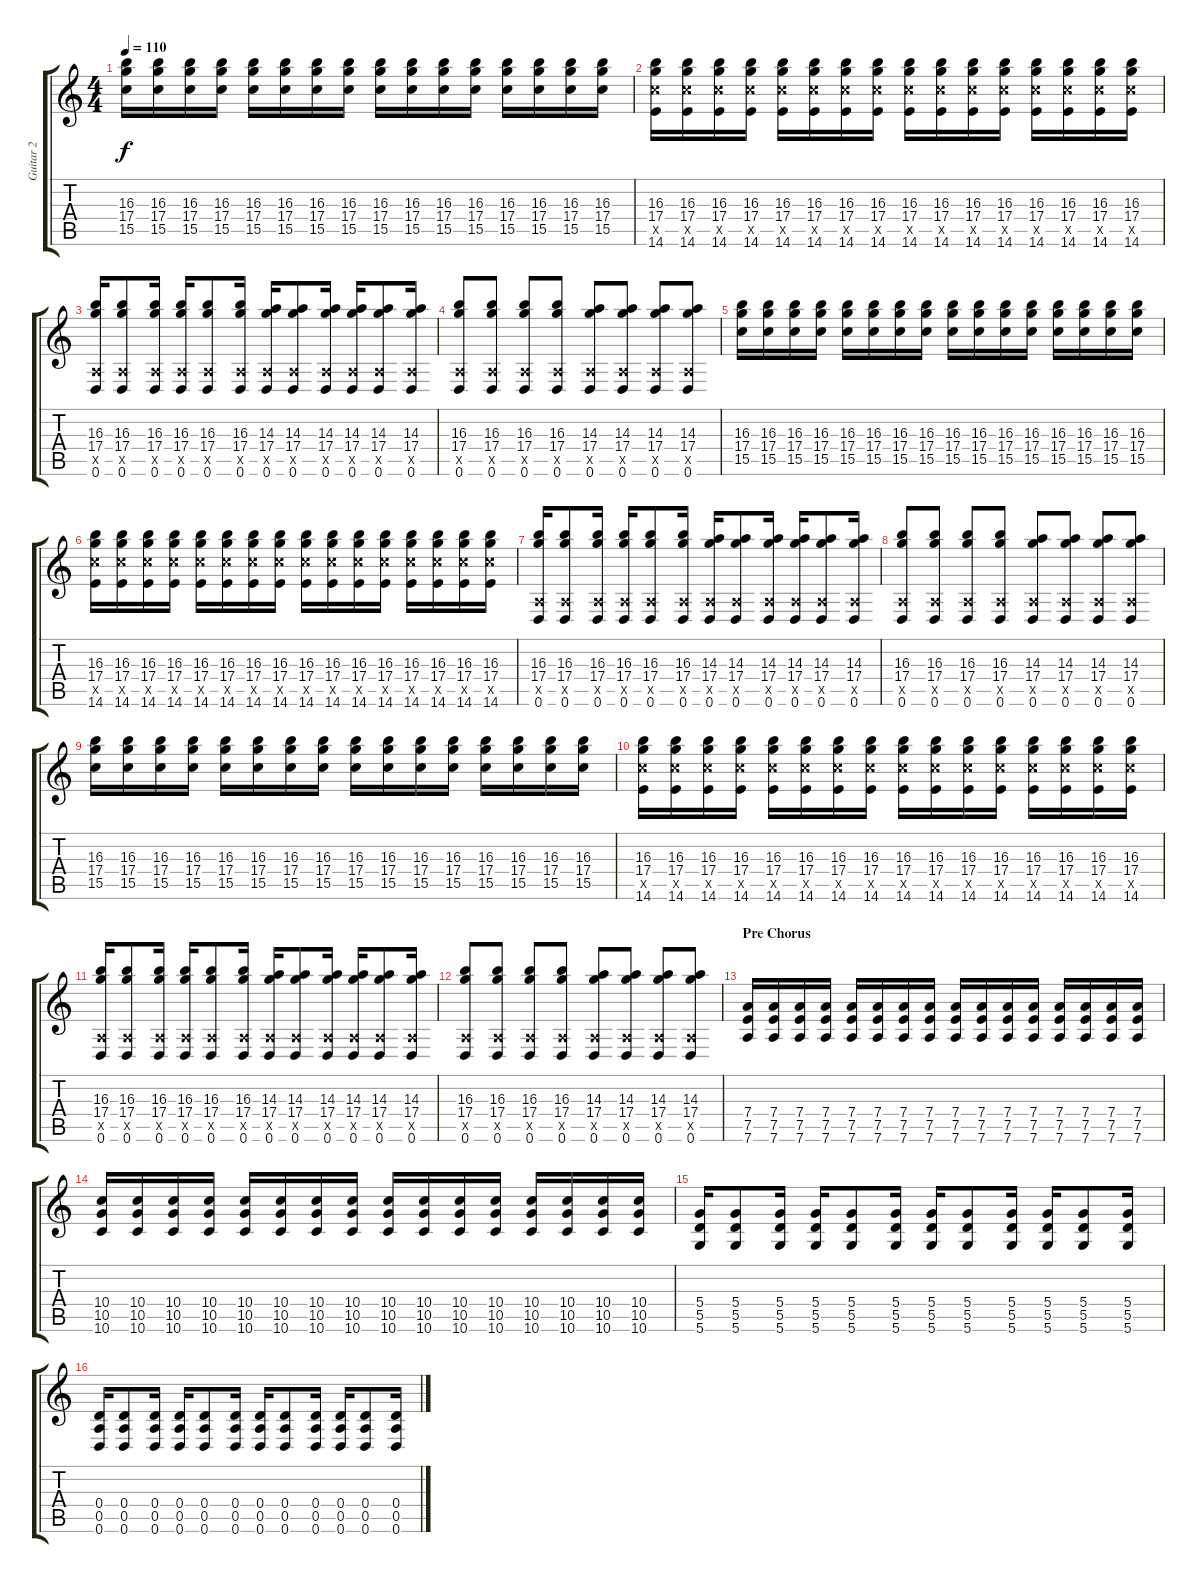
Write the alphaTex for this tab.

\track ("Guitar 2" "Guitar 2") {instrument acousticguitarnylon}
\staff {score tabs}
\tuning (E4 B3 G3 D3 A2 D2) {hide}
\ts (4 4)
\tempo 110
\clef g2
\ks c
(16.3 17.4 15.5).16{dy f} (16.3 17.4 15.5).16 (16.3 17.4 15.5).16 (16.3 17.4 15.5).16 (16.3 17.4 15.5).16 (16.3 17.4 15.5).16 (16.3 17.4 15.5).16 (16.3 17.4 15.5).16 (16.3 17.4 15.5).16 (16.3 17.4 15.5).16 (16.3 17.4 15.5).16 (16.3 17.4 15.5).16 (16.3 17.4 15.5).16 (16.3 17.4 15.5).16 (16.3 17.4 15.5).16 (16.3 17.4 15.5).16 |
(16.3 17.4 15.5{x} 14.6).16 (16.3 17.4 15.5{x} 14.6).16 (16.3 17.4 15.5{x} 14.6).16 (16.3 17.4 15.5{x} 14.6).16 (16.3 17.4 15.5{x} 14.6).16 (16.3 17.4 15.5{x} 14.6).16 (16.3 17.4 15.5{x} 14.6).16 (16.3 17.4 15.5{x} 14.6).16 (16.3 17.4 15.5{x} 14.6).16 (16.3 17.4 15.5{x} 14.6).16 (16.3 17.4 15.5{x} 14.6).16 (16.3 17.4 15.5{x} 14.6).16 (16.3 17.4 15.5{x} 14.6).16 (16.3 17.4 15.5{x} 14.6).16 (16.3 17.4 15.5{x} 14.6).16 (16.3 17.4 15.5{x} 14.6).16 |
(16.3 17.4 0.5{x} 0.6).16 (16.3 17.4 0.5{x} 0.6).8 (16.3 17.4 0.5{x} 0.6).16 (16.3 17.4 0.5{x} 0.6).16 (16.3 17.4 0.5{x} 0.6).8 (16.3 17.4 0.5{x} 0.6).16 (14.3 17.4 0.5{x} 0.6).16 (14.3 17.4 0.5{x} 0.6).8 (14.3 17.4 0.5{x} 0.6).16 (14.3 17.4 0.5{x} 0.6).16 (14.3 17.4 0.5{x} 0.6).8 (14.3 17.4 0.5{x} 0.6).16 |
(16.3 17.4 0.5{x} 0.6).8 (16.3 17.4 0.5{x} 0.6).8 (16.3 17.4 0.5{x} 0.6).8 (16.3 17.4 0.5{x} 0.6).8 (14.3 17.4 0.5{x} 0.6).8 (14.3 17.4 0.5{x} 0.6).8 (14.3 17.4 0.5{x} 0.6).8 (14.3 17.4 0.5{x} 0.6).8 |
(16.3 17.4 15.5).16 (16.3 17.4 15.5).16 (16.3 17.4 15.5).16 (16.3 17.4 15.5).16 (16.3 17.4 15.5).16 (16.3 17.4 15.5).16 (16.3 17.4 15.5).16 (16.3 17.4 15.5).16 (16.3 17.4 15.5).16 (16.3 17.4 15.5).16 (16.3 17.4 15.5).16 (16.3 17.4 15.5).16 (16.3 17.4 15.5).16 (16.3 17.4 15.5).16 (16.3 17.4 15.5).16 (16.3 17.4 15.5).16 |
(16.3 17.4 15.5{x} 14.6).16 (16.3 17.4 15.5{x} 14.6).16 (16.3 17.4 15.5{x} 14.6).16 (16.3 17.4 15.5{x} 14.6).16 (16.3 17.4 15.5{x} 14.6).16 (16.3 17.4 15.5{x} 14.6).16 (16.3 17.4 15.5{x} 14.6).16 (16.3 17.4 15.5{x} 14.6).16 (16.3 17.4 15.5{x} 14.6).16 (16.3 17.4 15.5{x} 14.6).16 (16.3 17.4 15.5{x} 14.6).16 (16.3 17.4 15.5{x} 14.6).16 (16.3 17.4 15.5{x} 14.6).16 (16.3 17.4 15.5{x} 14.6).16 (16.3 17.4 15.5{x} 14.6).16 (16.3 17.4 15.5{x} 14.6).16 |
(16.3 17.4 0.5{x} 0.6).16 (16.3 17.4 0.5{x} 0.6).8 (16.3 17.4 0.5{x} 0.6).16 (16.3 17.4 0.5{x} 0.6).16 (16.3 17.4 0.5{x} 0.6).8 (16.3 17.4 0.5{x} 0.6).16 (14.3 17.4 0.5{x} 0.6).16 (14.3 17.4 0.5{x} 0.6).8 (14.3 17.4 0.5{x} 0.6).16 (14.3 17.4 0.5{x} 0.6).16 (14.3 17.4 0.5{x} 0.6).8 (14.3 17.4 0.5{x} 0.6).16 |
(16.3 17.4 0.5{x} 0.6).8 (16.3 17.4 0.5{x} 0.6).8 (16.3 17.4 0.5{x} 0.6).8 (16.3 17.4 0.5{x} 0.6).8 (14.3 17.4 0.5{x} 0.6).8 (14.3 17.4 0.5{x} 0.6).8 (14.3 17.4 0.5{x} 0.6).8 (14.3 17.4 0.5{x} 0.6).8 |
(16.3 17.4 15.5).16 (16.3 17.4 15.5).16 (16.3 17.4 15.5).16 (16.3 17.4 15.5).16 (16.3 17.4 15.5).16 (16.3 17.4 15.5).16 (16.3 17.4 15.5).16 (16.3 17.4 15.5).16 (16.3 17.4 15.5).16 (16.3 17.4 15.5).16 (16.3 17.4 15.5).16 (16.3 17.4 15.5).16 (16.3 17.4 15.5).16 (16.3 17.4 15.5).16 (16.3 17.4 15.5).16 (16.3 17.4 15.5).16 |
(16.3 17.4 15.5{x} 14.6).16 (16.3 17.4 15.5{x} 14.6).16 (16.3 17.4 15.5{x} 14.6).16 (16.3 17.4 15.5{x} 14.6).16 (16.3 17.4 15.5{x} 14.6).16 (16.3 17.4 15.5{x} 14.6).16 (16.3 17.4 15.5{x} 14.6).16 (16.3 17.4 15.5{x} 14.6).16 (16.3 17.4 15.5{x} 14.6).16 (16.3 17.4 15.5{x} 14.6).16 (16.3 17.4 15.5{x} 14.6).16 (16.3 17.4 15.5{x} 14.6).16 (16.3 17.4 15.5{x} 14.6).16 (16.3 17.4 15.5{x} 14.6).16 (16.3 17.4 15.5{x} 14.6).16 (16.3 17.4 15.5{x} 14.6).16 |
(16.3 17.4 0.5{x} 0.6).16 (16.3 17.4 0.5{x} 0.6).8 (16.3 17.4 0.5{x} 0.6).16 (16.3 17.4 0.5{x} 0.6).16 (16.3 17.4 0.5{x} 0.6).8 (16.3 17.4 0.5{x} 0.6).16 (14.3 17.4 0.5{x} 0.6).16 (14.3 17.4 0.5{x} 0.6).8 (14.3 17.4 0.5{x} 0.6).16 (14.3 17.4 0.5{x} 0.6).16 (14.3 17.4 0.5{x} 0.6).8 (14.3 17.4 0.5{x} 0.6).16 |
(16.3 17.4 0.5{x} 0.6).8 (16.3 17.4 0.5{x} 0.6).8 (16.3 17.4 0.5{x} 0.6).8 (16.3 17.4 0.5{x} 0.6).8 (14.3 17.4 0.5{x} 0.6).8 (14.3 17.4 0.5{x} 0.6).8 (14.3 17.4 0.5{x} 0.6).8 (14.3 17.4 0.5{x} 0.6).8 |
\section ("" "Pre Chorus")
(7.4 7.5 7.6).16{instrument overdrivenguitar} (7.4 7.5 7.6).16 (7.4 7.5 7.6).16 (7.4 7.5 7.6).16 (7.4 7.5 7.6).16 (7.4 7.5 7.6).16 (7.4 7.5 7.6).16 (7.4 7.5 7.6).16 (7.4 7.5 7.6).16 (7.4 7.5 7.6).16 (7.4 7.5 7.6).16 (7.4 7.5 7.6).16 (7.4 7.5 7.6).16 (7.4 7.5 7.6).16 (7.4 7.5 7.6).16 (7.4 7.5 7.6).16 |
(10.4 10.5 10.6).16 (10.4 10.5 10.6).16 (10.4 10.5 10.6).16 (10.4 10.5 10.6).16 (10.4 10.5 10.6).16 (10.4 10.5 10.6).16 (10.4 10.5 10.6).16 (10.4 10.5 10.6).16 (10.4 10.5 10.6).16 (10.4 10.5 10.6).16 (10.4 10.5 10.6).16 (10.4 10.5 10.6).16 (10.4 10.5 10.6).16 (10.4 10.5 10.6).16 (10.4 10.5 10.6).16 (10.4 10.5 10.6).16 |
(5.4 5.5 5.6).16{instrument overdrivenguitar} (5.4 5.5 5.6).8 (5.4 5.5 5.6).16 (5.4 5.5 5.6).16 (5.4 5.5 5.6).8 (5.4 5.5 5.6).16 (5.4 5.5 5.6).16 (5.4 5.5 5.6).8 (5.4 5.5 5.6).16 (5.4 5.5 5.6).16 (5.4 5.5 5.6).8 (5.4 5.5 5.6).16 |
(0.4 0.5 0.6).16{instrument overdrivenguitar} (0.4 0.5 0.6).8 (0.4 0.5 0.6).16 (0.4 0.5 0.6).16 (0.4 0.5 0.6).8 (0.4 0.5 0.6).16 (0.4 0.5 0.6).16 (0.4 0.5 0.6).8 (0.4 0.5 0.6).16 (0.4 0.5 0.6).16 (0.4 0.5 0.6).8 (0.4 0.5 0.6).16
